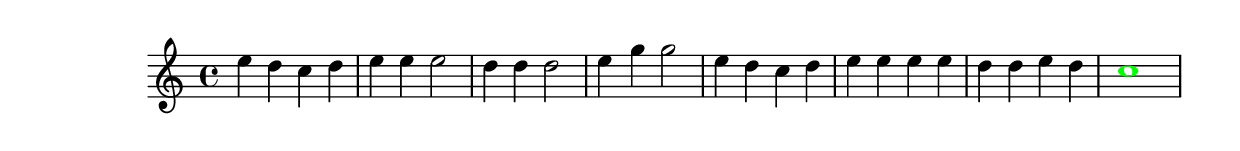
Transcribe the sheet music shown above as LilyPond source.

\version "2.18.2"
\language "english"

\header {
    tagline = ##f
}

\layout {}

\paper {}

\score {
    \new Staff
    {
        {   % measure
            \time 4/4
            \tweak color #black
            e''4
            \tweak color #black
            d''4
            \tweak color #black
            c''4
            \tweak color #black
            d''4
        }   % measure
        {   % measure
            \tweak color #black
            e''4
            \tweak color #black
            e''4
            \tweak color #black
            e''2
        }   % measure
        {   % measure
            \tweak color #black
            d''4
            \tweak color #black
            d''4
            \tweak color #black
            d''2
        }   % measure
        {   % measure
            \tweak color #black
            e''4
            \tweak color #black
            g''4
            \tweak color #black
            g''2
        }   % measure
        {   % measure
            \tweak color #black
            e''4
            \tweak color #black
            d''4
            \tweak color #black
            c''4
            \tweak color #black
            d''4
        }   % measure
        {   % measure
            \tweak color #black
            e''4
            \tweak color #black
            e''4
            \tweak color #black
            e''4
            \tweak color #black
            e''4
        }   % measure
        {   % measure
            \tweak color #black
            d''4
            \tweak color #black
            d''4
            \tweak color #black
            e''4
            \tweak color #black
            d''4
        }   % measure
        {   % measure
            \tweak color #green
            c''1
        }   % measure
    }
}